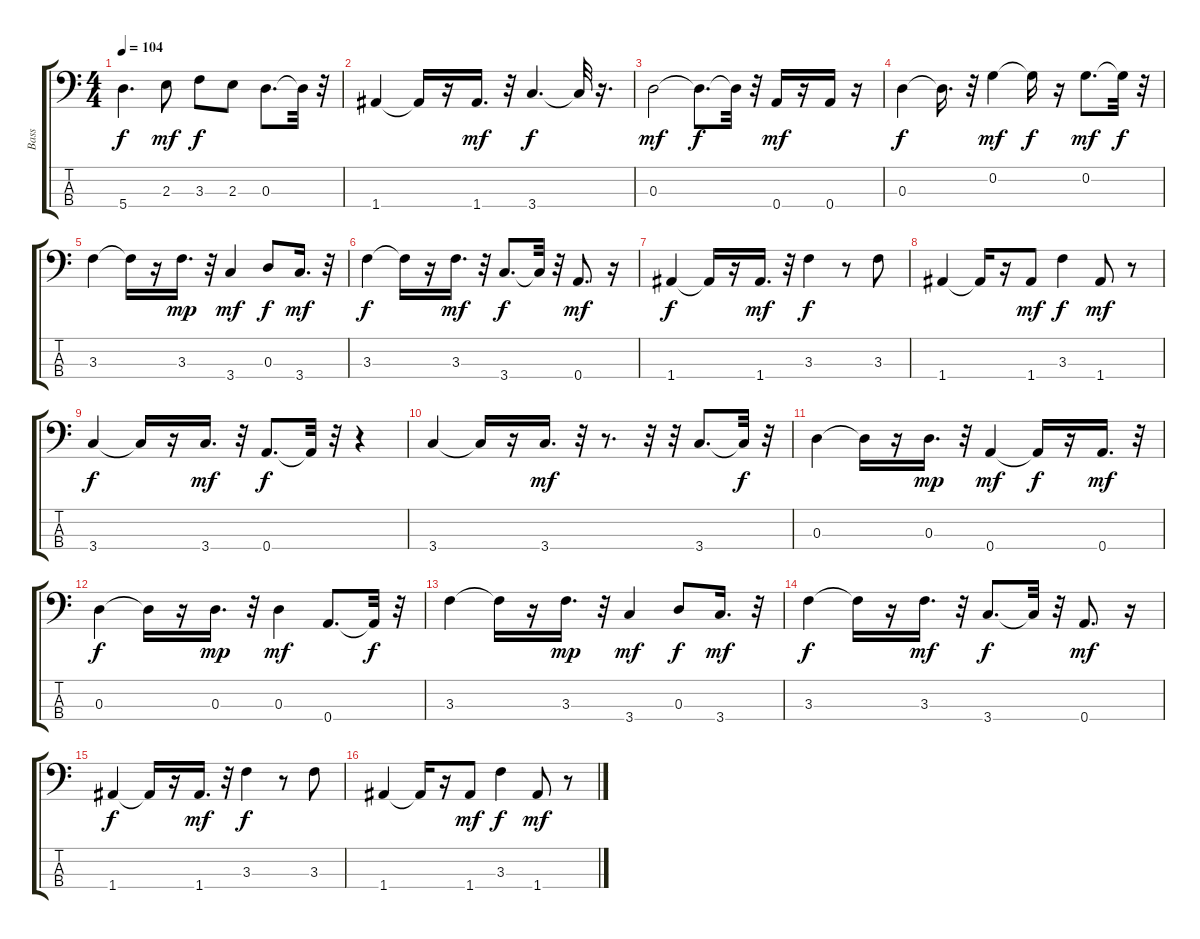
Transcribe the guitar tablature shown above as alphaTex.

\track ("Bass" "Bass") {instrument electricbassfinger}
\staff {score tabs}
\tuning (C-1 G2 D2 A1) {hide}
\ts (4 4)
\tempo 104
\clef f4
\ks c
5.4.4{d dy f} 2.3.8{dy mf} 3.3.8{dy f} 2.3.8 0.3.8{d} 0.3{t}.32 r.32 |
1.4.4 1.4{t}.16 r.16 1.4.16{d dy mf} r.32 3.4.4{d dy f} 3.4{t}.32 r.16{d} |
0.3.2{dy mf} 0.3{t}.8{d dy f} 0.3{t}.32 r.32 0.4.16{dy mf} r.16 0.4.16 r.16 |
0.3.4{dy f} 0.3{t}.16{d} r.32 0.2.4{dy mf} 0.2{t}.16{dy f} r.16 0.2.8{d dy mf} 0.2{t}.32{dy f} r.32 |
3.3.4 3.3{t}.16 r.16 3.3.16{d dy mp} r.32 3.4.4{dy mf} 0.3.8{dy f} 3.4.16{d dy mf} r.32 |
3.3.4{dy f} 3.3{t}.16 r.16 3.3.16{d dy mf} r.32 3.4.8{d dy f} 3.4{t}.32 r.32 0.4.8{d dy mf} r.16 |
1.4.4{dy f} 1.4{t}.16 r.16 1.4.16{d dy mf} r.32 3.3.4{dy f} r.8 3.3.8 |
1.4.4 1.4{t}.16 r.16 1.4.8{dy mf} 3.3.4{dy f} 1.4.8{dy mf} r.8 |
3.4.4{dy f} 3.4{t}.16 r.16 3.4.16{d dy mf} r.32 0.4.8{d dy f} 0.4{t}.32 r.32 r.4 |
3.4.4 3.4{t}.16 r.16 3.4.16{d dy mf} r.32 r.8{d} r.32 r.32 3.4.8{d} 3.4{t}.32{dy f} r.32 |
0.3.4 0.3{t}.16 r.16 0.3.16{d dy mp} r.32 0.4.4{dy mf} 0.4{t}.16{dy f} r.16 0.4.16{d dy mf} r.32 |
0.3.4{dy f} 0.3{t}.16 r.16 0.3.16{d dy mp} r.32 0.3.4{dy mf} 0.4.8{d} 0.4{t}.32{dy f} r.32 |
3.3.4 3.3{t}.16 r.16 3.3.16{d dy mp} r.32 3.4.4{dy mf} 0.3.8{dy f} 3.4.16{d dy mf} r.32 |
3.3.4{dy f} 3.3{t}.16 r.16 3.3.16{d dy mf} r.32 3.4.8{d dy f} 3.4{t}.32 r.32 0.4.8{d dy mf} r.16 |
1.4.4{dy f} 1.4{t}.16 r.16 1.4.16{d dy mf} r.32 3.3.4{dy f} r.8 3.3.8 |
1.4.4 1.4{t}.16 r.16 1.4.8{dy mf} 3.3.4{dy f} 1.4.8{dy mf} r.8
